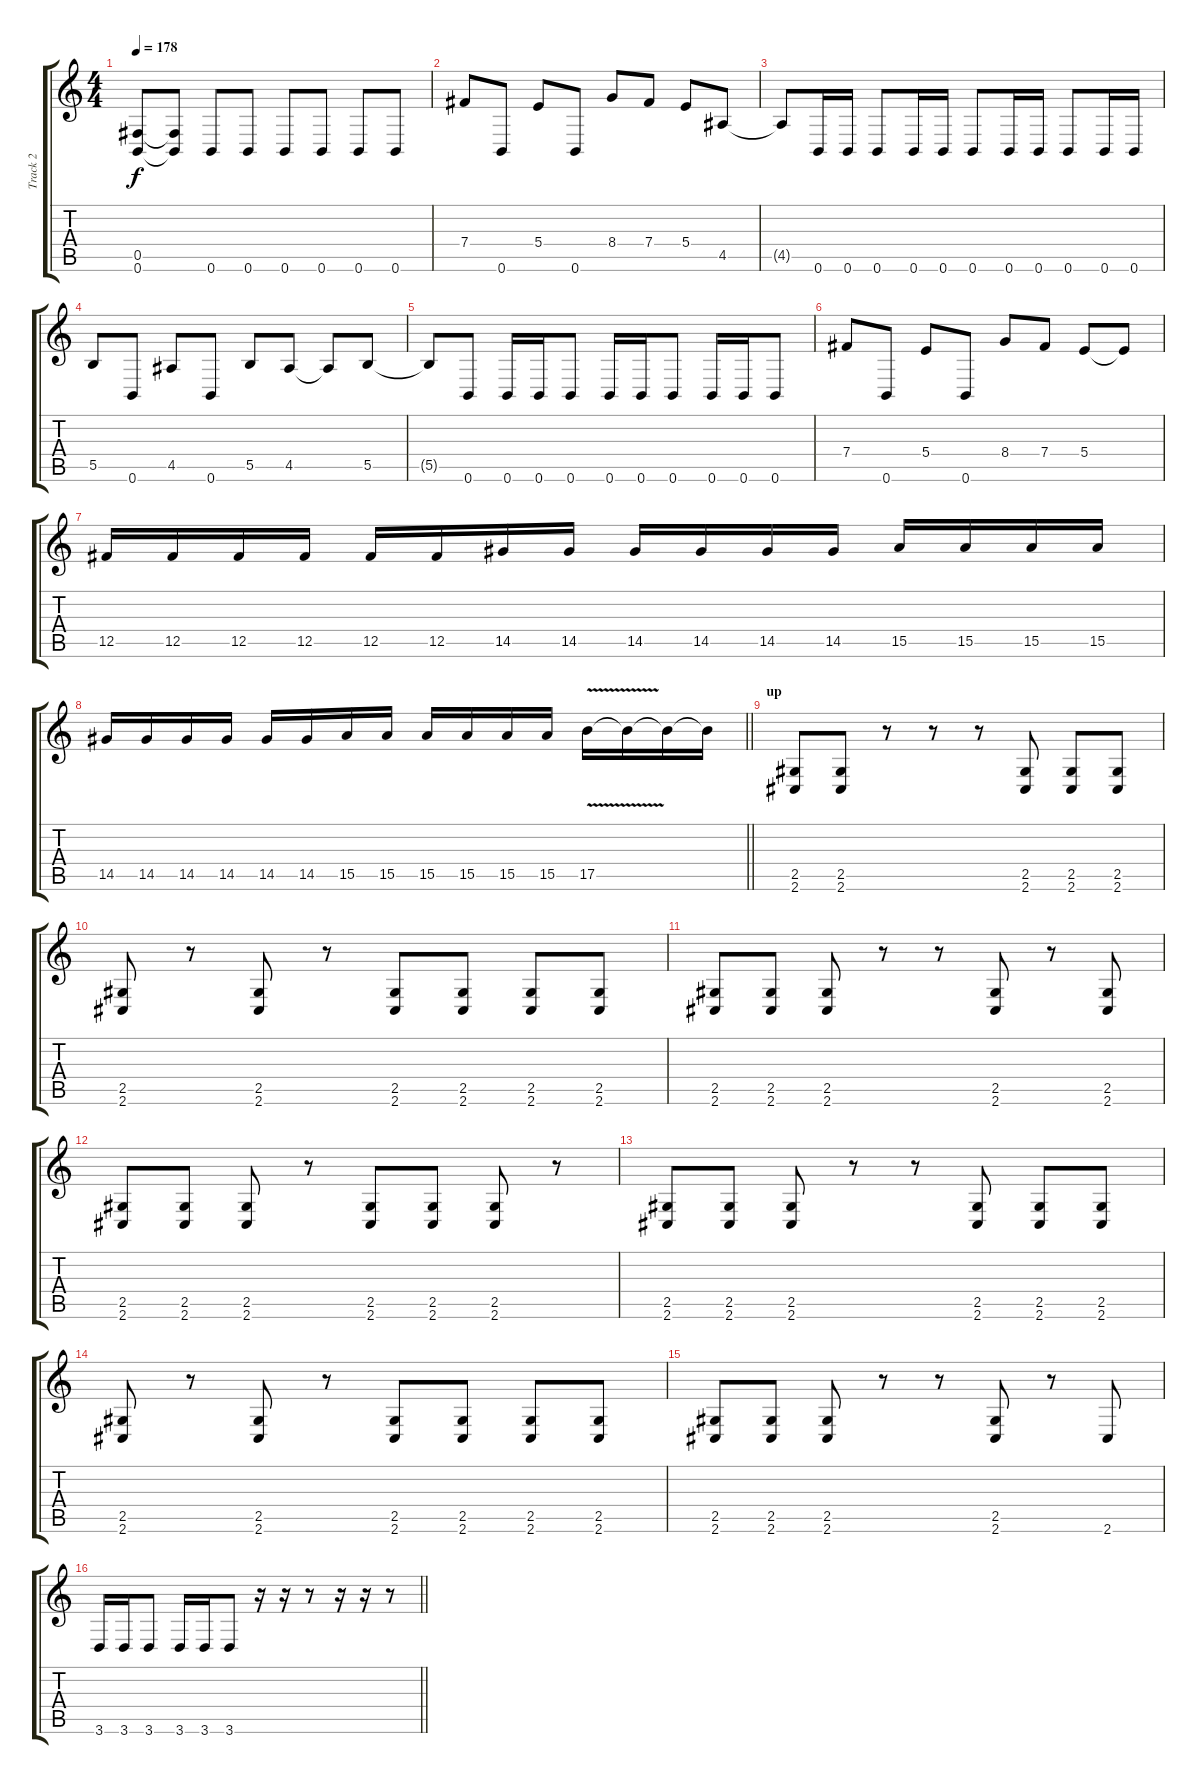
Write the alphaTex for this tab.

\track ("Track 2" "Track 2") {instrument distortionguitar}
\staff {score tabs}
\tuning (Db4 Ab3 E3 B2 Gb2 B1) {hide}
\ts (4 4)
\tempo 178
\clef g2
\ks c
(0.5 0.6).8{dy f} (0.5{t} 0.6{t}).8 0.6.8 0.6.8 0.6.8 0.6.8 0.6.8 0.6.8 |
7.4.8 0.6.8 5.4.8 0.6.8 8.4.8 7.4.8 5.4.8 4.5.8 |
4.5{t}.8 0.6.16 0.6.16 0.6.8 0.6.16 0.6.16 0.6.8 0.6.16 0.6.16 0.6.8 0.6.16 0.6.16 |
5.5.8 0.6.8 4.5.8 0.6.8 5.5.8 4.5.8 4.5{t}.8 5.5.8 |
5.5{t}.8 0.6.8 0.6.16 0.6.16 0.6.8 0.6.16 0.6.16 0.6.8 0.6.16 0.6.16 0.6.8 |
7.4.8 0.6.8 5.4.8 0.6.8 8.4.8 7.4.8 5.4.8 5.4{t}.8 |
12.5.16 12.5.16 12.5.16 12.5.16 12.5.16 12.5.16 14.5.16 14.5.16 14.5.16 14.5.16 14.5.16 14.5.16 15.5.16 15.5.16 15.5.16 15.5.16 |
\barLineRight lightlight
14.5.16 14.5.16 14.5.16 14.5.16 14.5.16 14.5.16 15.5.16 15.5.16 15.5.16 15.5.16 15.5.16 15.5.16 17.5{v}.16 17.5{t}.16 17.5{t}.16 17.5{t}.16 |
\section ("" "up")
(2.5 2.6).8 (2.5 2.6).8 r.8 r.8 r.8 (2.5 2.6).8 (2.5 2.6).8 (2.5 2.6).8 |
(2.5 2.6).8 r.8 (2.5 2.6).8 r.8 (2.5 2.6).8 (2.5 2.6).8 (2.5 2.6).8 (2.5 2.6).8 |
(2.5 2.6).8 (2.5 2.6).8 (2.5 2.6).8 r.8 r.8 (2.5 2.6).8 r.8 (2.5 2.6).8 |
(2.5 2.6).8 (2.5 2.6).8 (2.5 2.6).8 r.8 (2.5 2.6).8 (2.5 2.6).8 (2.5 2.6).8 r.8 |
(2.5 2.6).8 (2.5 2.6).8 (2.5 2.6).8 r.8 r.8 (2.5 2.6).8 (2.5 2.6).8 (2.5 2.6).8 |
(2.5 2.6).8 r.8 (2.5 2.6).8 r.8 (2.5 2.6).8 (2.5 2.6).8 (2.5 2.6).8 (2.5 2.6).8 |
(2.5 2.6).8 (2.5 2.6).8 (2.5 2.6).8 r.8 r.8 (2.5 2.6).8 r.8 2.6.8 |
\barLineRight lightlight
3.6.16 3.6.16 3.6.8 3.6.16 3.6.16 3.6.8 r.16 r.16 r.8 r.16 r.16 r.8
